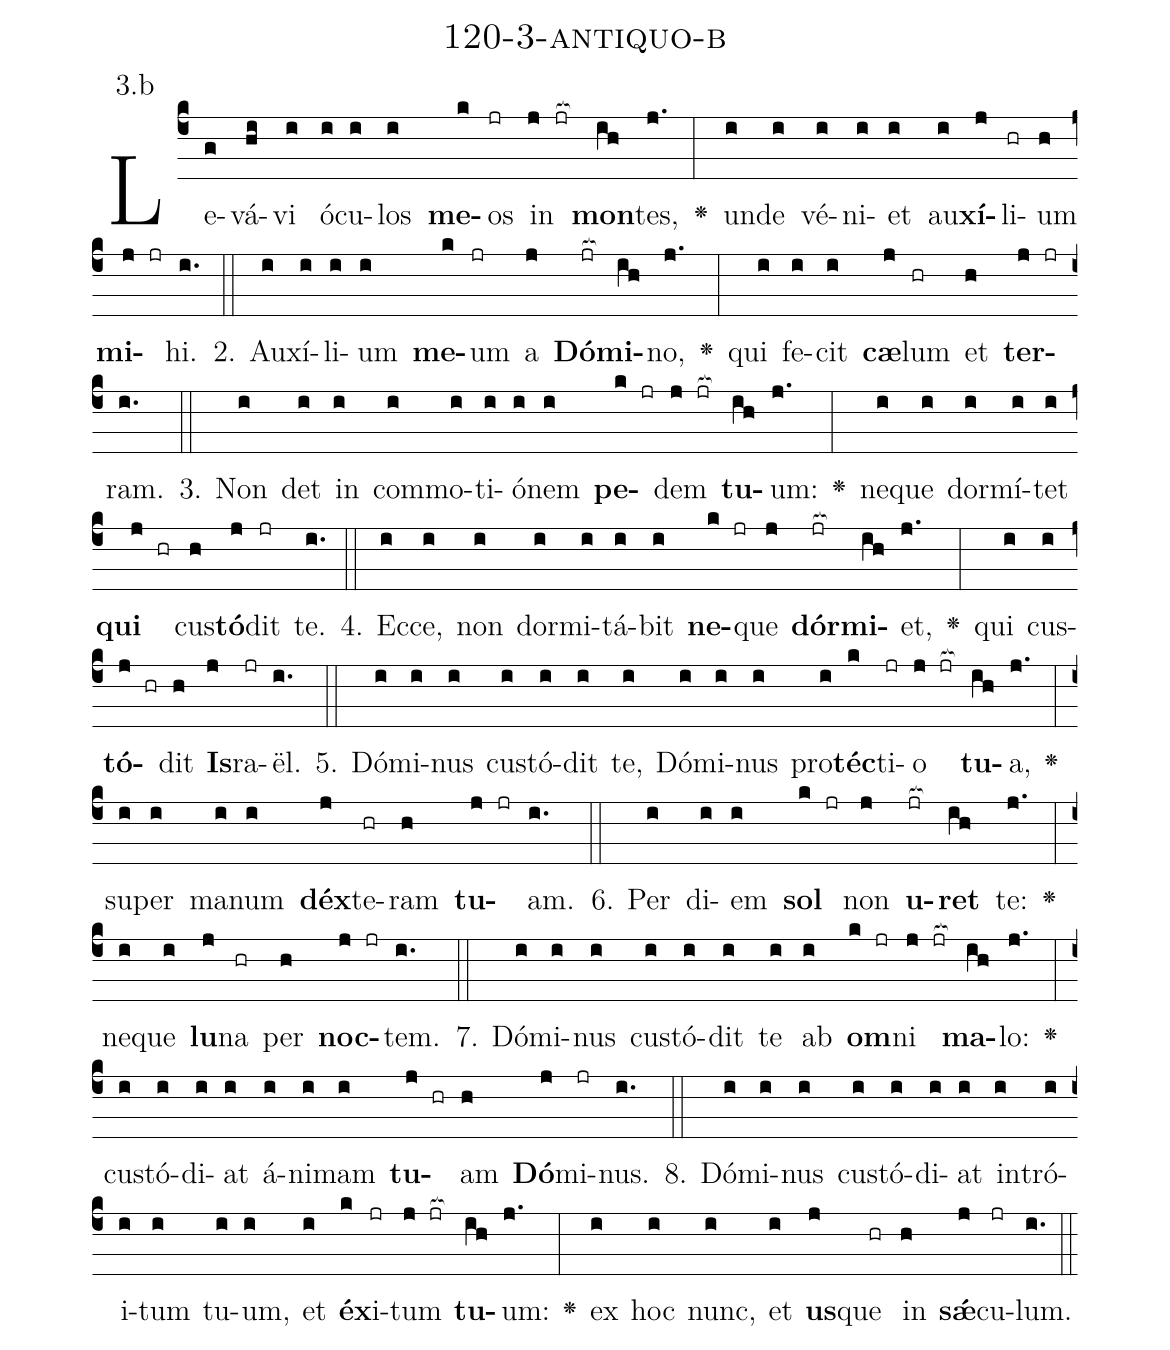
name: 120-3-antiquo-b;
annotation: 3.b;
%%
(c4)Le(g)vá(hi)vi(i) ó(i)cu(i)los(i) <b>me</b>(k)os(jr) in(j jr[ocb:1{]) <b>mon</b>(ih[ocb:0}])tes,(j.) <v>\greheightstar</v>(:) un(i)de(i) vé(i)ni(i)et(i) au(i)<b>xí</b>(j)li(hr)um(h) <b>mi</b>(j jr)hi.(i.) (::)
2. Au(i)xí(i)li(i)um(i) <b>me</b>(k)um(jr) a(j) <b>Dó</b>(jr[ocb:1{])<b>mi</b>(ih[ocb:0}])no,(j.) <v>\greheightstar</v>(:) qui(i) fe(i)cit(i) <b>cæ</b>(j)lum(hr) et(h) <b>ter</b>(j jr)ram.(i.) (::)
3. Non(i) det(i) in(i) com(i)mo(i)ti(i)ó(i)nem(i) <b>pe</b>(k jr)dem(j jr[ocb:1{]) <b>tu</b>(ih[ocb:0}])um:(j.) <v>\greheightstar</v>(:) ne(i)que(i) dor(i)mí(i)tet(i) <b>qui</b>(j hr) cus(h)<b>tó</b>(j)dit(jr) te.(i.) (::)
4. Ec(i)ce,(i) non(i) dor(i)mi(i)tá(i)bit(i) <b>ne</b>(k jr)que(j) <b>dór</b>(jr[ocb:1{])<b>mi</b>(ih[ocb:0}])et,(j.) <v>\greheightstar</v>(:) qui(i) cus(i)<b>tó</b>(j hr)dit(h) <b>Is</b>(j)ra(jr)ël.(i.) (::)
5. Dó(i)mi(i)nus(i) cus(i)tó(i)dit(i) te,(i) Dó(i)mi(i)nus(i) pro(i)<b>téc</b>(k)ti(jr)o(j jr[ocb:1{]) <b>tu</b>(ih[ocb:0}])a,(j.) <v>\greheightstar</v>(:) su(i)per(i) ma(i)num(i) <b>déx</b>(j)te(hr)ram(h) <b>tu</b>(j jr)am.(i.) (::)
6. Per(i) di(i)em(i) <b>sol</b>(k jr) non(j) <b>u</b>(jr[ocb:1{])<b>ret</b>(ih[ocb:0}]) te:(j.) <v>\greheightstar</v>(:) ne(i)que(i) <b>lu</b>(j)na(hr) per(h) <b>noc</b>(j jr)tem.(i.) (::)
7. Dó(i)mi(i)nus(i) cus(i)tó(i)dit(i) te(i) ab(i) <b>om</b>(k jr)ni(j jr[ocb:1{]) <b>ma</b>(ih[ocb:0}])lo:(j.) <v>\greheightstar</v>(:) cus(i)tó(i)di(i)at(i) á(i)ni(i)mam(i) <b>tu</b>(j hr)am(h) <b>Dó</b>(j)mi(jr)nus.(i.) (::)
8. Dó(i)mi(i)nus(i) cus(i)tó(i)di(i)at(i) in(i)tró(i)i(i)tum(i) tu(i)um,(i) et(i) <b>éx</b>(k)i(jr)tum(j jr[ocb:1{]) <b>tu</b>(ih[ocb:0}])um:(j.) <v>\greheightstar</v>(:) ex(i) hoc(i) nunc,(i) et(i) <b>us</b>(j)que(hr) in(h) <b>sǽ</b>(j)cu(jr)lum.(i.) (::)
